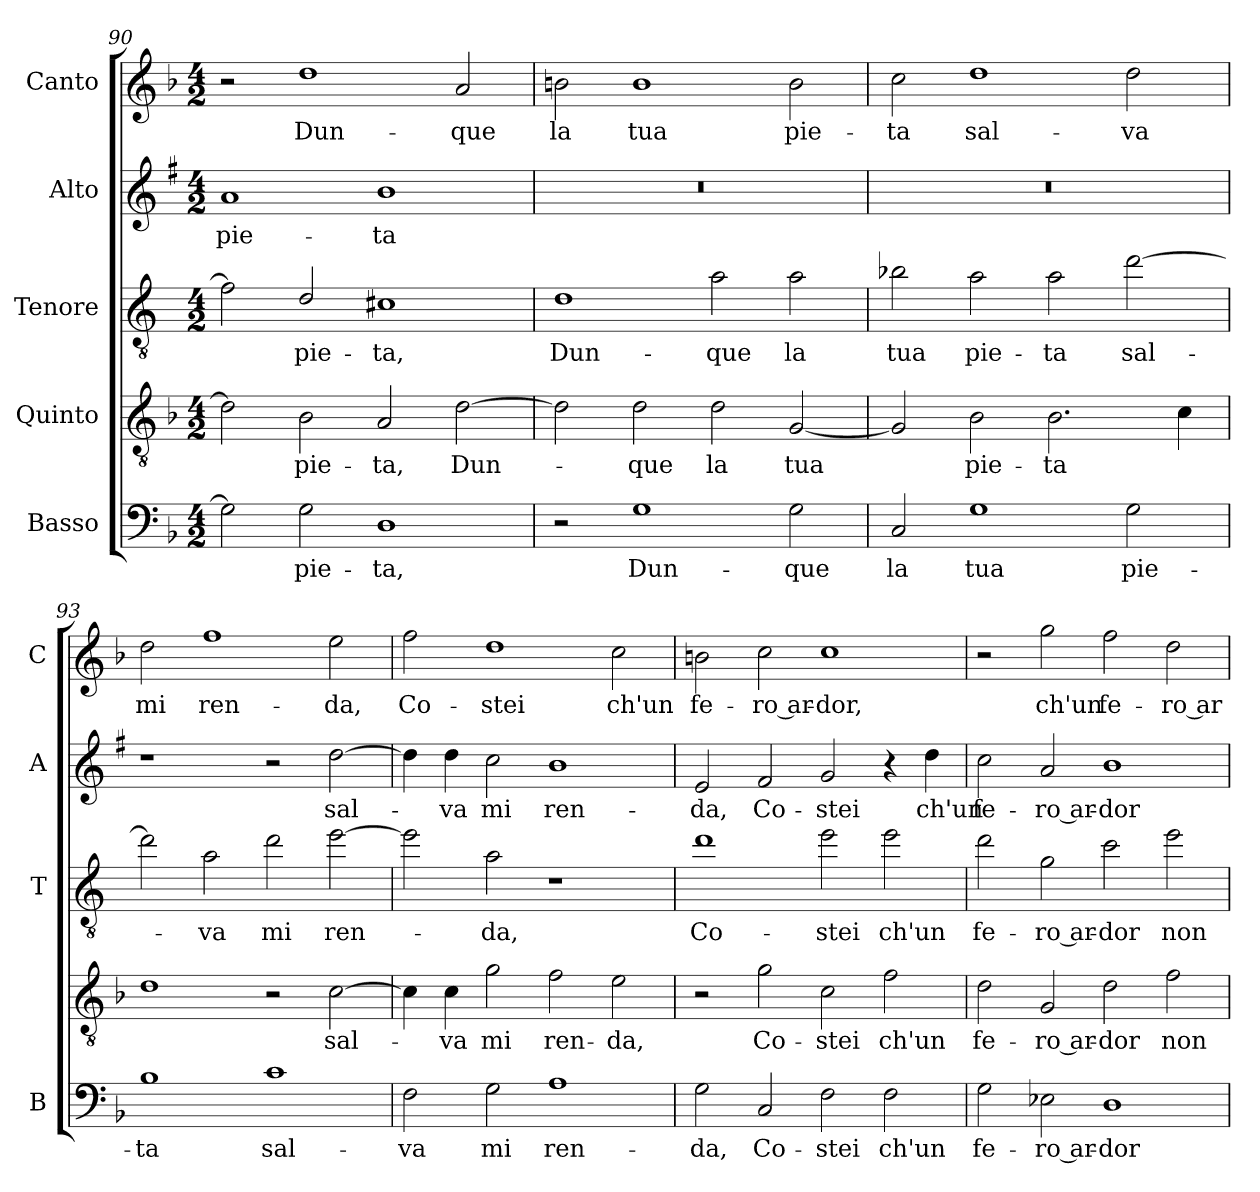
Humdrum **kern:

**kern	**text	**kern	**text	**kern	**text	**kern	**text	**kern	**text
*part5	*part5	*part4	*part4	*part3	*part3	*part2	*part2	*part1	*part1
*staff5	*staff5	*staff4	*staff4	*staff3	*staff3	*staff2	*staff2	*staff1	*staff1
*I"Basso	*	*I"Quinto	*	*I"Tenore	*	*I"Alto	*	*I"Canto	*
*I'B	*	*	*	*I'T	*	*I'A	*	*I'C	*
*clefF4	*	*clefGv2	*	*clefGv2	*	*clefG2	*	*clefG2	*
*	*	*	*	*ITrd4c7	*	*ITrd1c2	*	*	*
*k[b-]	*	*k[b-]	*	*k[b-]	*	*k[b-]	*	*k[b-]	*
*F:	*	*F:	*	*F:	*	*F:	*	*F:	*
*M4/2	*	*M4/2	*	*M4/2	*	*M4/2	*	*M4/2	*
=90	=90	=90	=90	=90	=90	=90	=90	=90	=90
!	!	!	!	!	!	!	!LO:LY:b	!	!
2G\]	.	2d\]	.	2B-\]	.	1g	pie-	2r	.
!	!LO:LY:b	!	!LO:LY:b	!	!LO:LY:b	!	!	!	!LO:LY:b
2G\	pie-	2B-\	pie-	2G/	pie-	.	.	1dd	Dun-
!	!LO:LY:b	!	!LO:LY:b	!	!LO:LY:b	!	!LO:LY:b	!	!
1D	-ta,	2A/	-ta,	1F#X	-ta,	1a	-ta	.	.
!	!	!	!LO:LY:b	!	!	!	!	!	!LO:LY:b
.	.	[2d\	Dun-	.	.	.	.	2a/	-que
=91	=91	=91	=91	=91	=91	=91	=91	=91	=91
!	!	!	!	!	!LO:LY:b	!	!	!	!LO:LY:b
2r	.	2d\]	.	1G	Dun-	0r	.	2bn\	la
!	!LO:LY:b	!	!LO:LY:b	!	!	!	!	!	!LO:LY:b
1G	Dun-	2d\	-que	.	.	.	.	1b	tua
!	!	!	!LO:LY:b	!	!LO:LY:b	!	!	!	!
.	.	2d\	la	2d\	-que	.	.	.	.
!	!LO:LY:b	!	!LO:LY:b	!	!LO:LY:b	!	!	!	!LO:LY:b
2G\	-que	[2G/	tua	2d\	la	.	.	2b\	pie-
=92	=92	=92	=92	=92	=92	=92	=92	=92	=92
!	!LO:LY:b	!	!	!	!LO:LY:b	!	!	!	!LO:LY:b
2C/	la	2G/]	.	2e-X\	tua	0r	.	2cc\	-ta
!	!LO:LY:b	!	!LO:LY:b	!	!LO:LY:b	!	!	!	!LO:LY:b
1G	tua	2B-\	pie-	2d\	pie-	.	.	1dd	sal-
!	!	!	!LO:LY:b	!	!LO:LY:b	!	!	!	!
.	.	2.B-\	-ta	2d\	-ta	.	.	.	.
!	!LO:LY:b	!	!	!	!LO:LY:b	!	!	!	!LO:LY:b
2G\	pie-	.	.	[2g\	sal-	.	.	2dd\	-va
.	.	4c\	.	.	.	.	.	.	.
!!LO:PB:g=z
=93	=93	=93	=93	=93	=93	=93	=93	=93	=93
!	!LO:LY:b	!	!	!	!	!	!	!	!LO:LY:b
1B-	-ta	1d	.	2g\]	.	1r	.	2dd\	mi
!	!	!	!	!	!LO:LY:b	!	!	!	!LO:LY:b
.	.	.	.	2d\	-va	.	.	1ff	ren-
!	!LO:LY:b	!	!	!	!LO:LY:b	!	!	!	!
1c	sal-	2r	.	2g\	mi	2r	.	.	.
!	!	!	!LO:LY:b	!	!LO:LY:b	!	!LO:LY:b	!	!LO:LY:b
.	.	[2c\	sal-	[2a\	ren-	[2cc\	sal-	2ee\	-da,
=94	=94	=94	=94	=94	=94	=94	=94	=94	=94
!	!LO:LY:b	!	!	!	!	!	!	!	!LO:LY:b
2F\	-va	4c\]	.	2a\]	.	4cc\]	.	2ff\	Co-
!	!	!	!LO:LY:b	!	!	!	!LO:LY:b	!	!
.	.	4c\	-va	.	.	4cc\	-va	.	.
!	!LO:LY:b	!	!LO:LY:b	!	!LO:LY:b	!	!LO:LY:b	!	!LO:LY:b
2G\	mi	2g\	mi	2d\	-da,	2b-\	mi	1dd	-stei
!	!LO:LY:b	!	!LO:LY:b	!	!	!	!LO:LY:b	!	!
1A	ren-	2f\	ren-	1r	.	1a	ren-	.	.
!	!	!	!LO:LY:b	!	!	!	!	!	!LO:LY:b
.	.	2e\	-da,	.	.	.	.	2cc\	ch'un
=95	=95	=95	=95	=95	=95	=95	=95	=95	=95
!	!LO:LY:b	!	!	!	!LO:LY:b	!	!LO:LY:b	!	!LO:LY:b
2G\	-da,	2r	.	1g	Co-	2d/	-da,	2bn\	fe-
!	!LO:LY:b	!	!LO:LY:b	!	!	!	!LO:LY:b	!	!LO:LY:b
2C/	Co-	2g\	Co-	.	.	2e/	Co-	2cc\	-ro ar-
!	!LO:LY:b	!	!LO:LY:b	!	!LO:LY:b	!	!LO:LY:b	!	!LO:LY:b
2F\	-stei	2c\	-stei	2a\	-stei	2f/	-stei	1cc	-dor,
!	!LO:LY:b	!	!LO:LY:b	!	!LO:LY:b	!	!	!	!
2F\	ch'un	2f\	ch'un	2a\	ch'un	4r	.	.	.
!	!	!	!	!	!	!	!LO:LY:b	!	!
.	.	.	.	.	.	4cc\	ch'un	.	.
=96	=96	=96	=96	=96	=96	=96	=96	=96	=96
!	!LO:LY:b	!	!LO:LY:b	!	!LO:LY:b	!	!LO:LY:b	!	!
2G\	fe-	2d\	fe-	2g\	fe-	2b-\	fe-	2r	.
!	!LO:LY:b	!	!LO:LY:b	!	!LO:LY:b	!	!LO:LY:b	!	!LO:LY:b
2E-X\	-ro ar-	2G/	-ro ar-	2c\	-ro ar-	2g/	-ro ar-	2gg\	ch'un
!	!LO:LY:b	!	!LO:LY:b	!	!LO:LY:b	!	!LO:LY:b	!	!LO:LY:b
1D	-dor	2d\	-dor	2f\	-dor	1a	-dor	2ff\	fe-
!	!	!	!LO:LY:b	!	!LO:LY:b	!	!	!	!LO:LY:b
.	.	2f\	non	2a\	non	.	.	2dd\	-ro ar-
=	=	=	=	=	=	=	=	=	=
*-	*-	*-	*-	*-	*-	*-	*-	*-	*-
